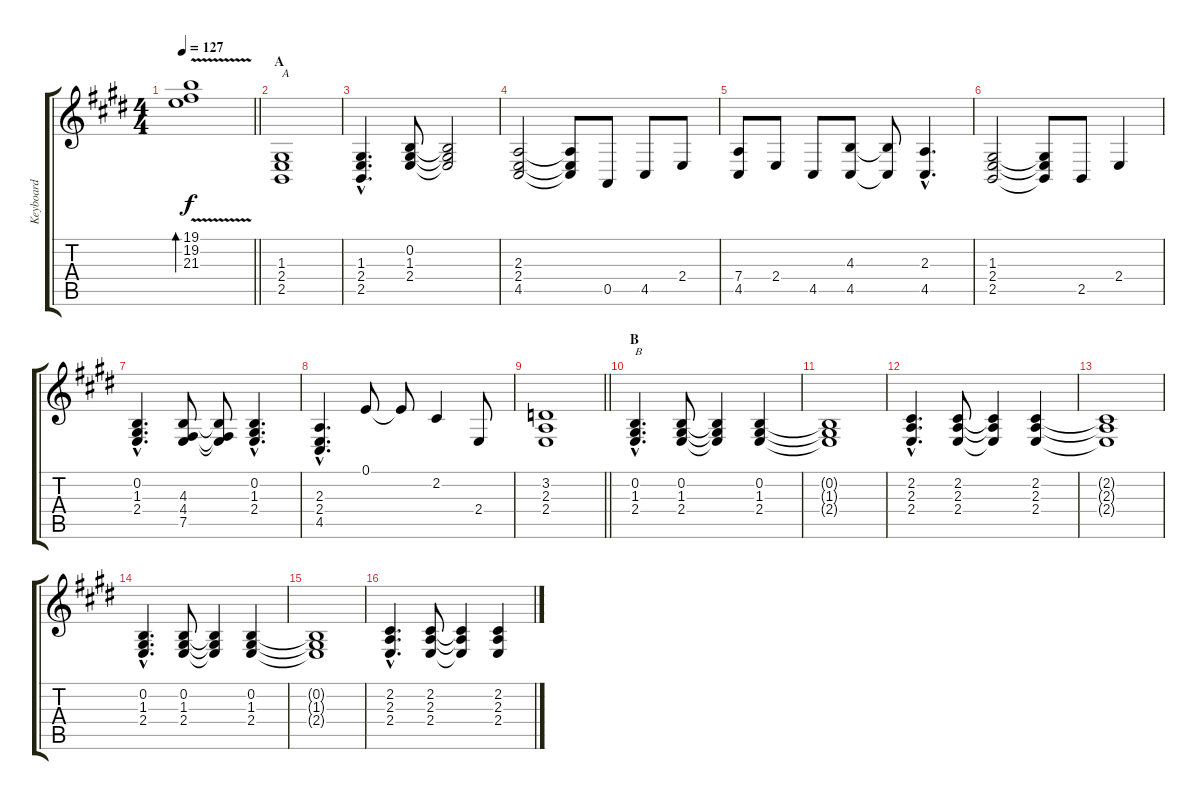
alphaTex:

\track ("Keyboard" "Keyboard") {instrument acousticgrandpiano}
\staff {score tabs}
\tuning (E4 B3 G3 D3 A2 E2) {hide}
\ts (4 4)
\tempo 127
\clef g2
\barLineRight lightlight
\ks e
(19.1 19.2 21.3{v}).1{bd 240 dy f instrument acousticgrandpiano} |
\section ("" "A")
(1.3 2.4 2.5).1{txt "A"} |
(1.3{hac} 2.4{hac} 2.5{hac}).4{d} (0.2 1.3 2.4).8 (0.2{t} 1.3{t} 2.4{t}).2 |
(2.3 2.4 4.5).2 (2.3{t} 2.4{t} 4.5{t}).8 0.5.8 4.5.8 2.4.8 |
(7.4 4.5).8 2.4.8 4.5.8 (4.3 4.5).8 (4.3{t} 4.5{t}).8 (2.3{hac} 4.5{hac}).4{d} |
(1.3 2.4 2.5).2 (1.3{t} 2.4{t} 2.5{t}).8 2.5.8 2.4.4 |
(0.2{hac} 1.3{hac} 2.4{hac}).4{d} (4.3 4.4 7.5).8 (4.3{t} 4.4{t} 7.5{t}).8 (0.2{hac} 1.3{hac} 2.4{hac}).4{d} |
(2.3{hac} 2.4{hac} 4.5{hac}).4{d} 0.1.8 0.1{t}.8 2.2.4 2.4.8 |
\barLineRight lightlight
(3.2 2.3 2.4).1 |
\section ("" "B")
(0.2{hac} 1.3{hac} 2.4{hac}).4{d txt "B"} (0.2 1.3 2.4).8 (0.2{t} 1.3{t} 2.4{t}).4 (0.2 1.3 2.4).4 |
(0.2{t} 1.3{t} 2.4{t}).1 |
(2.2{hac} 2.3{hac} 2.4{hac}).4{d} (2.2 2.3 2.4).8 (2.2{t} 2.3{t} 2.4{t}).4 (2.2 2.3 2.4).4 |
(2.2{t} 2.3{t} 2.4{t}).1 |
(0.2{hac} 1.3{hac} 2.4{hac}).4{d} (0.2 1.3 2.4).8 (0.2{t} 1.3{t} 2.4{t}).4 (0.2 1.3 2.4).4 |
(0.2{t} 1.3{t} 2.4{t}).1 |
(2.2{hac} 2.3{hac} 2.4{hac}).4{d} (2.2 2.3 2.4).8 (2.2{t} 2.3{t} 2.4{t}).4 (2.2 2.3 2.4).4
